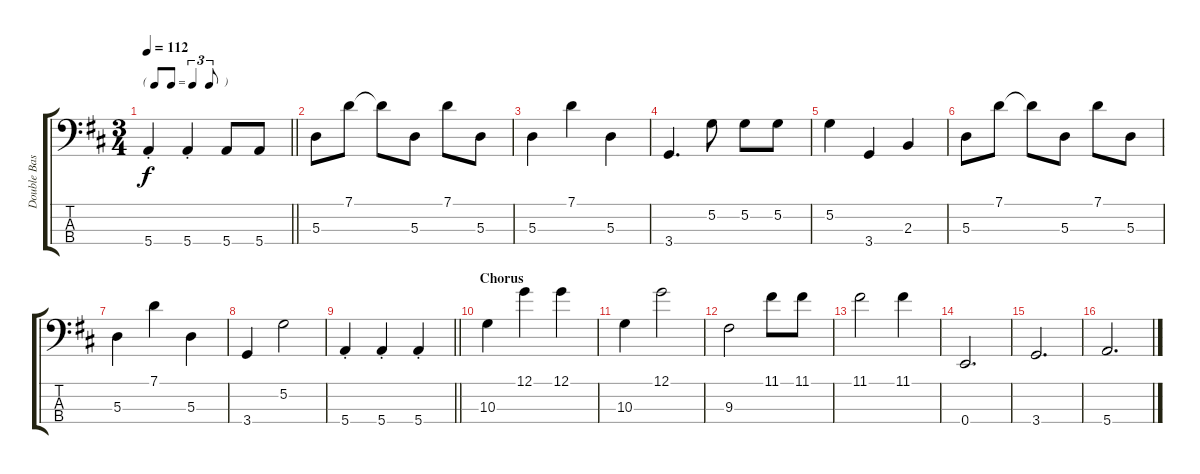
\track ("Double Bass" "Double Bas") {instrument electricbassfinger}
\staff {score tabs}
\tuning (G2 D2 A1 E1) {hide}
\ts (3 4)
\tf triplet8th
\tempo 112
\clef f4
\barLineRight lightlight
\ks d
5.4{st}.4{dy f} 5.4{st}.4 5.4.8 5.4.8 |
5.3.8 7.1.8 7.1{t}.8 5.3.8 7.1.8 5.3.8 |
5.3.4 7.1.4 5.3.4 |
3.4.4{d} 5.2.8 5.2.8 5.2.8 |
5.2.4 3.4.4 2.3.4 |
5.3.8 7.1.8 7.1{t}.8 5.3.8 7.1.8 5.3.8 |
5.3.4 7.1.4 5.3.4 |
3.4.4 5.2.2 |
\barLineRight lightlight
5.4{st}.4 5.4{st}.4 5.4{st}.4 |
\section ("" "Chorus")
10.3.4 12.1.4 12.1.4 |
10.3.4 12.1.2 |
9.3.2 11.1.8 11.1.8 |
11.1.2 11.1.4 |
0.4.2{d} |
3.4.2{d} |
5.4.2{d}
